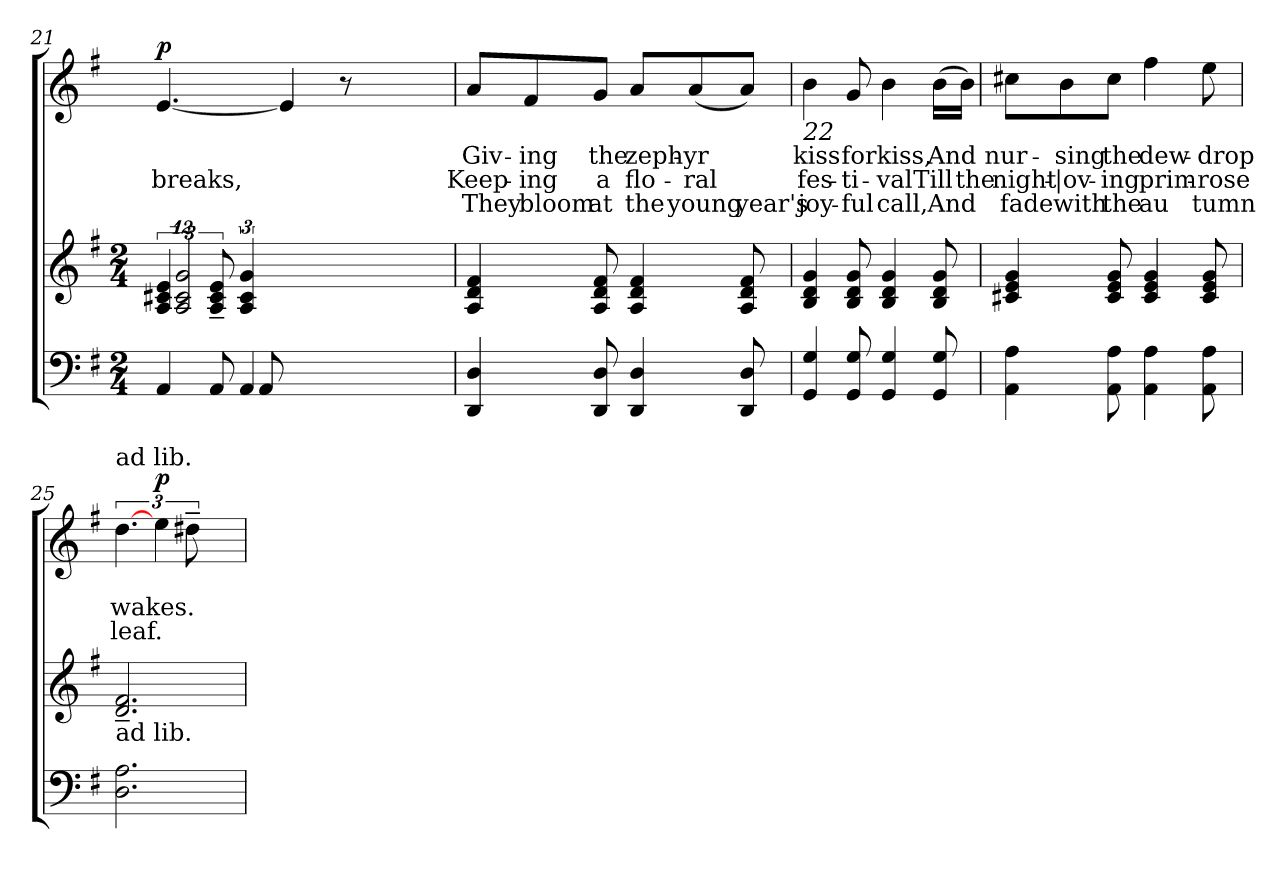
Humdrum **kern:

**kern	**kern	**kern	**text	**text	**text	**dynam
*part2	*part2	*part1	*part1	*part1	*part1	*part1
*staff3	*staff2	*staff1	*staff1	*staff1	*staff1	*staff1
*clefF4	*clefG2	*clefG2	*	*	*	*
*k[f#]	*k[f#]	*k[f#]	*	*	*	*
*M2/4	*M2/4	*	*	*	*	*
=21	=21	=21	=21	=21	=21	=21
*^	*^	*	*	*	*	*
*	*^	*	*	*	*	*	*	*
!	!	!	!	!	!	!	!LO:LY:b	!	!LO:DY:b
4AA/	6ryy	6..rbbbbbbyy	6A/ 6c#X/ 6e/	24%7ryy	[4.e/	.	breaks,	.	p
.	8AA/	.	12A/~ 12c#/~ 12e/~	.	.	.	.	.	.
4AA/	.	.	6A/ 6c#/ 6g/	.	.	.	.	.	.
.	8AA/	12ryy	.	12A/ 12c#/ 12g/	.	.	.	.	.
.	.	3%4ryy	.	24%23ryy	4e/]	.	.	.	.
!	!	!	!LO:N:vis=4.	!	!	!	!	!	!
.	24%31ryy	.	3ryy	.	.	.	.	.	.
4ryy	.	.	.	.	.	.	.	.	.
.	.	.	.	.	8r	.	.	.	.
24%23ryy	.	.	24%23ryy	.	24%23ryy	.	.	.	.
.	.	.	.	4.ryy	.	.	.	.	.
*v	*v	*v	*	*	*	*	*	*	*
=22	=22	=22	=22	=22	=22	=22	=22
!	!	!	!	!LO:LY:b	!LO:LY:b	!LO:LY:b	!
*	*v	*v	*	*	*	*	*
4DD/ 4D/	4A/ 4d/ 4f#/	8a/L	Giv-	Keep-	They	.
!	!	!	!LO:LY:b	!LO:LY:b	!LO:LY:b	!
.	.	8f#/	-ing	-ing	bloom	.
!	!	!	!LO:LY:b	!LO:LY:b	!LO:LY:b	!
8DD/ 8D/	8A/ 8d/ 8f#/	8g/J	the	a	at	.
!	!	!	!LO:LY:b	!LO:LY:b	!LO:LY:b	!
4DD/ 4D/	4A/ 4d/ 4f#/	8a/L	zeph-	flo-	the	.
!	!	!	!LO:LY:b	!LO:LY:b	!LO:LY:b	!
.	.	(8a/	-yr	-ral	young	.
!	!	!	!	!	!LO:LY:b	!
8DD/ 8D/	8A/ 8d/ 8f#/	8a/J)	.	.	year's	.
!!LO:LB:g=z
=23	=23	=23	=23	=23	=23	=23
!	!	!LO:TX:b:i:t=22	!	!	!	!
!	!	!	!LO:LY:b	!LO:LY:b	!LO:LY:b	!
4GG/ 4G/	4B/ 4d/ 4g/	4b\	kiss	fes-	joy-	.
!	!	!	!LO:LY:b	!LO:LY:b	!LO:LY:b	!
8GG/ 8G/	8B/ 8d/ 8g/	8g/	for	-ti-	-ful	.
!	!	!	!LO:LY:b	!LO:LY:b	!LO:LY:b	!
4GG/ 4G/	4B/ 4d/ 4g/	4b\	kiss,	-val	call,	.
!	!	!	!LO:LY:b	!LO:LY:b	!LO:LY:b	!
8GG/ 8G/	8B/ 8d/ 8g/	(16b\LL	And	Till	And	.
!	!	!	!	!LO:LY:b	!	!
.	.	16b\JJ)	.	the	.	.
=24	=24	=24	=24	=24	=24	=24
!	!	!	!LO:LY:b	!LO:LY:b	!LO:LY:b	!
4AA\ 4A\	4c#X/ 4e/ 4g/	8cc#X\L	nur-	night-	fade	.
!	!	!	!LO:LY:b	!LO:LY:b	!LO:LY:b	!
.	.	8b\	-sing	-|ov-	with	.
!	!	!	!LO:LY:b	!LO:LY:b	!LO:LY:b	!
8AA\ 8A\	8c#/ 8e/ 8g/	8cc#\J	the	-ing	the	.
!	!	!	!LO:LY:b	!LO:LY:b	!LO:LY:b	!
4AA\ 4A\	4c#/ 4e/ 4g/	4ff#\	dew-	prim-	au	.
!	!	!	!LO:LY:b	!LO:LY:b	!LO:LY:b	!
8AA\ 8A\	8c#/ 8e/ 8g/	8ee\	-drop	-rose	tumn	.
=25	=25	=25	=25	=25	=25	=25
!	!	!LO:TX:a:t=ad lib.	!	!	!	!
!	!LO:TX:b:t=ad lib.	!	!	!	!	!
!	!	!	!	!LO:LY:b	!LO:LY:b	!
2.D\ 2.A\	2.d/~ 2.f#/~	[6.dd\	.	wakes.	leaf.	.
!	!	!	!	!	!	!LO:DY:b
.	.	6ee\	.	.	.	p
.	.	12dd#X~\	.	.	.	.
.	.	4ryy	.	.	.	.
=	=	=	=	=	=	=
*-	*-	*-	*-	*-	*-	*-
